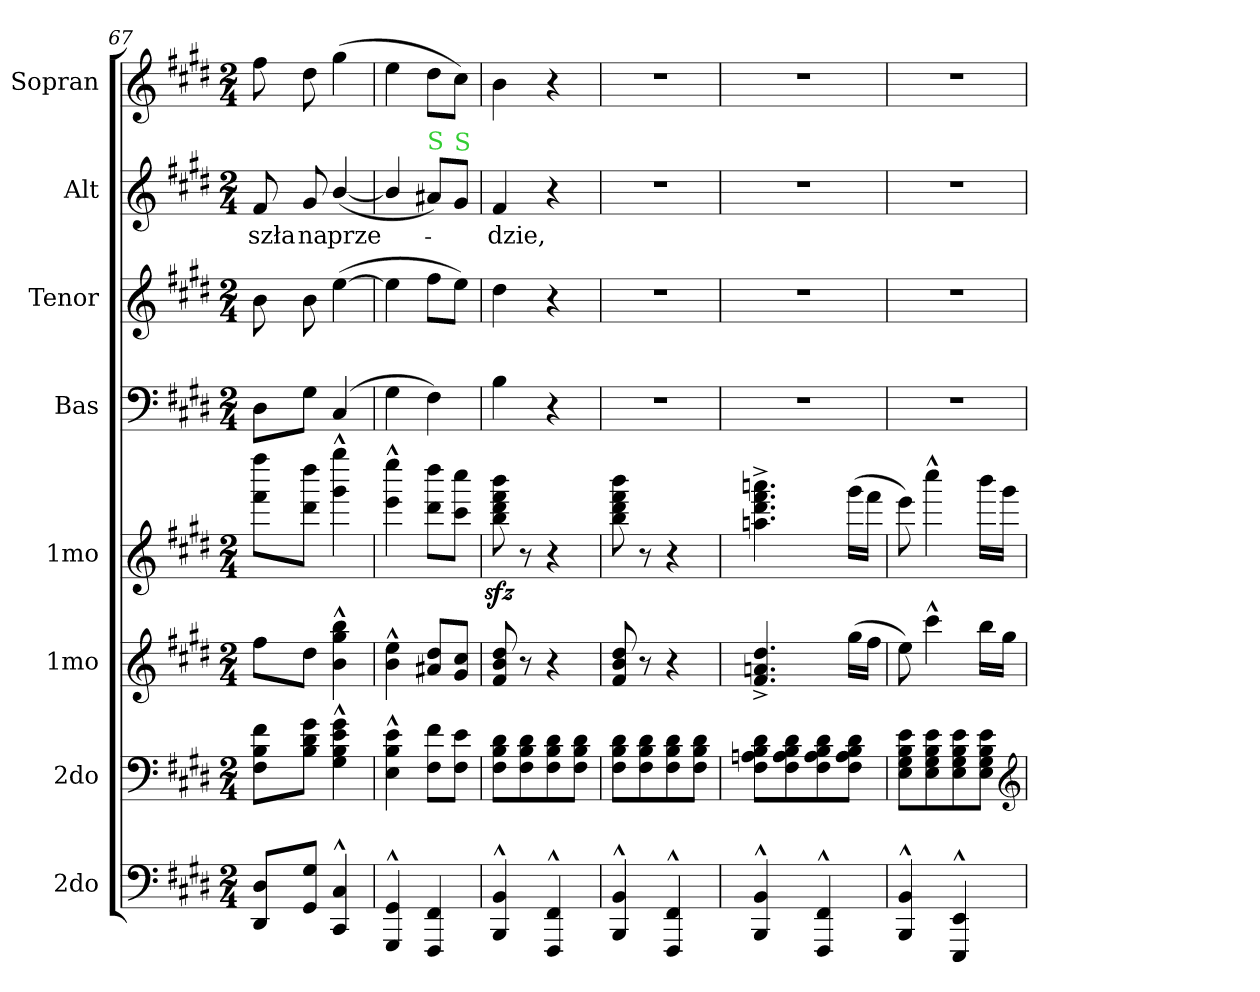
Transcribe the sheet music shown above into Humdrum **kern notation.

**kern	**kern	**kern	**kern	**kern	**kern	**kern	**text	**kern
*part8	*part7	*part6	*part5	*part4	*part3	*part2	*part2	*part1
*staff8	*staff7	*staff6	*staff5	*staff4	*staff3	*staff2	*staff2	*staff1
*I"2do	*I"2do	*I"1mo	*I"1mo	*I"Bas	*I"Tenor	*I"Alt	*	*I"Sopran
*	*	*	*	*I'B	*I'T	*I'A	*	*I'S
*clefF4	*clefF4	*clefG2	*clefG2	*clefF4	*clefG2	*clefG2	*	*clefG2
*	*	*	*	*	*ITrd7c12	*	*	*
*k[f#c#g#d#]	*k[f#c#g#d#]	*k[f#c#g#d#]	*k[f#c#g#d#]	*k[f#c#g#d#]	*k[f#c#g#d#]	*k[f#c#g#d#]	*	*k[f#c#g#d#]
*E:	*E:	*E:	*E:	*E:	*E:	*E:	*	*E:
*M2/4	*M2/4	*M2/4	*M2/4	*M2/4	*M2/4	*M2/4	*	*M2/4
=67	=67	=67	=67	=67	=67	=67	=67	=67
8DD#/ 8D#/L	8F#\ 8B\ 8f#\L	8ff#\L	8fff#\ 8ffff#\L	8D#\L	8B\	8f#/	szła	8ff#\
8GG#/ 8G#/J	8B\ 8d#\ 8g#\J	8dd#\J	8ddd#\ 8dddd#\J	8G#\J	8B\	8g#/	na	8dd#\
4CC#^^>/ 4C#^^>/	4G#^^>\ 4B^^>\ 4e^^>\ 4g#^^>\	4b^^>\ 4gg#^^>\ 4bb^^>\	4ggg#^^>\ 4gggg#^^>\	(>4C#/	(>[4e\	(<[4b/	prze-	(>4gg#\
=68	=68	=68	=68	=68	=68	=68	=68	=68
4GGG#^^>/ 4GG#^^>/	4E^^>\ 4B^^>\ 4e^^>\	4b^^>\ 4ee^^>\	4eee^^>\ 4eeee^^>\	4G#\	4e\]	4b/]	.	4ee\
!	!	!	!	!	!	!LO:TX:a:color=limegreen:t=S	!	!
4FFF#/ 4FF#/	8F#\ 8f#\L	8a#X/ 8dd#/L	8ddd#\ 8dddd#\L	4F#\)	8f#\L	8a#X/L)	.	8dd#\L
!	!	!	!	!	!	!LO:TX:a:color=limegreen:t=S	!	!
.	8F#\ 8e\J	8g#/ 8cc#/J	8ccc#\ 8cccc#\J	.	8e\J)	8g#/J	.	8cc#\J)
=69	=69	=69	=69	=69	=69	=69	=69	=69
4BBB^^>/ 4BB^^>/	8F#\ 8B\ 8d#\L	8f#/ 8b/ 8dd#/	8bbzz\ 8ddd#zz\ 8fff#zz\ 8bbbzz\	4B\	4d#\	4f#/	-dzie,	4b\
.	8F#\ 8B\ 8d#\	8r	8r	.	.	.	.	.
4FFF#^^>/ 4FF#^^>/	8F#\ 8B\ 8d#\	4r	4r	4r	4r	4r	.	4r
.	8F#\ 8B\ 8d#\J	.	.	.	.	.	.	.
=70	=70	=70	=70	=70	=70	=70	=70	=70
4BBB^^>/ 4BB^^>/	8F#\ 8B\ 8d#\L	8f#/ 8b/ 8dd#/	8bb\ 8ddd#\ 8fff#\ 8bbb\	2r	2r	2r	.	2r
.	8F#\ 8B\ 8d#\	8r	8r	.	.	.	.	.
4FFF#^^>/ 4FF#^^>/	8F#\ 8B\ 8d#\	4r	4r	.	.	.	.	.
.	8F#\ 8B\ 8d#\J	.	.	.	.	.	.	.
=71	=71	=71	=71	=71	=71	=71	=71	=71
4BBB^^>/ 4BB^^>/	8F#\ 8An\ 8B\ 8d#\L	4.f#^>/ 4.an^>/ 4.dd#^>/	4.aan^>\ 4.ddd#^>\ 4.fff#^>\ 4.aaan^>\	2r	2r	2r	.	2r
.	8F#\ 8A\ 8B\ 8d#\	.	.	.	.	.	.	.
4FFF#^^>/ 4FF#^^>/	8F#\ 8A\ 8B\ 8d#\	.	.	.	.	.	.	.
.	8F#\ 8A\ 8B\ 8d#\J	(>16gg#\LL	(>16ggg#\LL	.	.	.	.	.
.	.	16ff#\JJ	16fff#\JJ	.	.	.	.	.
=72	=72	=72	=72	=72	=72	=72	=72	=72
4BBB^^>/ 4BB^^>/	8E\ 8G#\ 8B\ 8e\L	8ee\)	8eee\)	2r	2r	2r	.	2r
.	8E\ 8G#\ 8B\ 8e\	4ccc#^^>\	4cccc#^^>\	.	.	.	.	.
4EEE^^>/ 4EE^^>/	8E\ 8G#\ 8B\ 8e\	.	.	.	.	.	.	.
.	8E\ 8G#\ 8B\ 8e\J	16bb\LL	16bbb\LL	.	.	.	.	.
.	.	16gg#\JJ	16ggg#\JJ	.	.	.	.	.
*	*clefG2	*	*	*	*	*	*	*
=	=	=	=	=	=	=	=	=
*-	*-	*-	*-	*-	*-	*-	*-	*-
